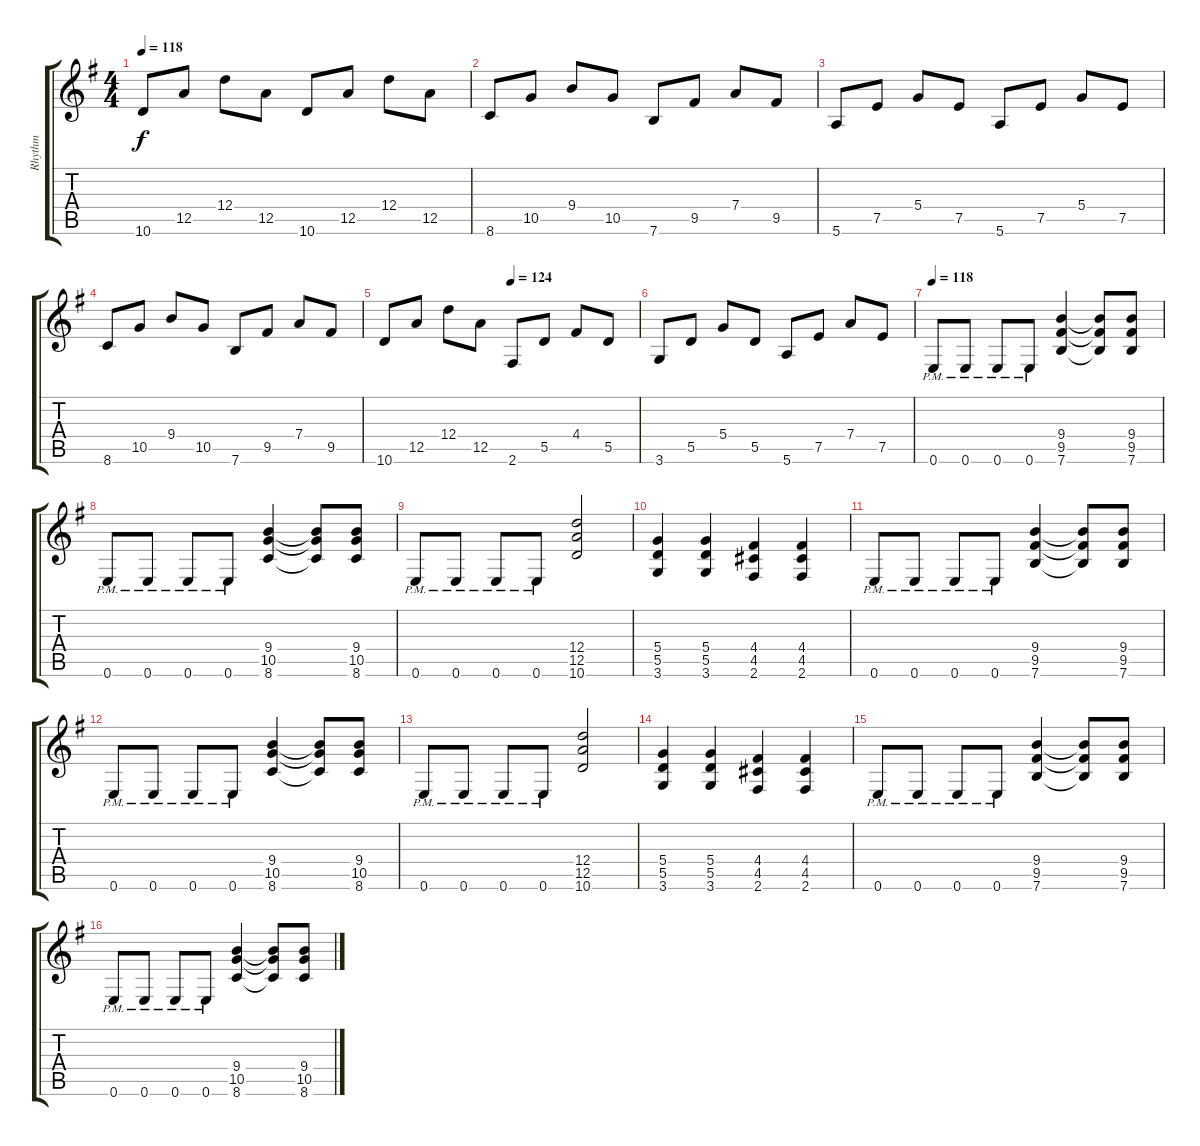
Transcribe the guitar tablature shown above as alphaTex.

\track ("Rhythm" "Rhythm") {instrument electricguitarclean}
\staff {score tabs}
\tuning (E4 B3 G3 D3 A2 E2) {hide}
\ts (4 4)
\tempo 118
\clef g2
\ks eminor
10.6.8{dy f} 12.5.8 12.4.8 12.5.8 10.6.8 12.5.8 12.4.8 12.5.8 |
8.6.8 10.5.8 9.4.8 10.5.8 7.6.8 9.5.8 7.4.8 9.5.8 |
5.6.8 7.5.8 5.4.8 7.5.8 5.6.8 7.5.8 5.4.8 7.5.8 |
8.6.8 10.5.8 9.4.8 10.5.8 7.6.8 9.5.8 7.4.8 9.5.8 |
\tempo (124 0.5)
10.6.8 12.5.8 12.4.8 12.5.8 2.6.8 5.5.8 4.4.8 5.5.8 |
3.6.8 5.5.8 5.4.8 5.5.8 5.6.8 7.5.8 7.4.8 7.5.8 |
\tempo 118
0.6{pm}.8{volume 9} 0.6{pm}.8 0.6{pm}.8 0.6{pm}.8 (9.4 9.5 7.6).4 (9.4{t} 9.5{t} 7.6{t}).8 (9.4 9.5 7.6).8 |
0.6{pm}.8 0.6{pm}.8 0.6{pm}.8 0.6{pm}.8 (9.4 10.5 8.6).4 (9.4{t} 10.5{t} 8.6{t}).8 (9.4 10.5 8.6).8 |
0.6{pm}.8 0.6{pm}.8 0.6{pm}.8 0.6{pm}.8 (12.4 12.5 10.6).2 |
(5.4 5.5 3.6).4 (5.4 5.5 3.6).4 (4.4 4.5 2.6).4 (4.4 4.5 2.6).4 |
0.6{pm}.8 0.6{pm}.8 0.6{pm}.8 0.6{pm}.8 (9.4 9.5 7.6).4 (9.4{t} 9.5{t} 7.6{t}).8 (9.4 9.5 7.6).8 |
0.6{pm}.8 0.6{pm}.8 0.6{pm}.8 0.6{pm}.8 (9.4 10.5 8.6).4 (9.4{t} 10.5{t} 8.6{t}).8 (9.4 10.5 8.6).8 |
0.6{pm}.8 0.6{pm}.8 0.6{pm}.8 0.6{pm}.8 (12.4 12.5 10.6).2 |
(5.4 5.5 3.6).4 (5.4 5.5 3.6).4 (4.4 4.5 2.6).4 (4.4 4.5 2.6).4 |
0.6{pm}.8 0.6{pm}.8 0.6{pm}.8 0.6{pm}.8 (9.4 9.5 7.6).4 (9.4{t} 9.5{t} 7.6{t}).8 (9.4 9.5 7.6).8 |
0.6{pm}.8 0.6{pm}.8 0.6{pm}.8 0.6{pm}.8 (9.4 10.5 8.6).4 (9.4{t} 10.5{t} 8.6{t}).8 (9.4 10.5 8.6).8
